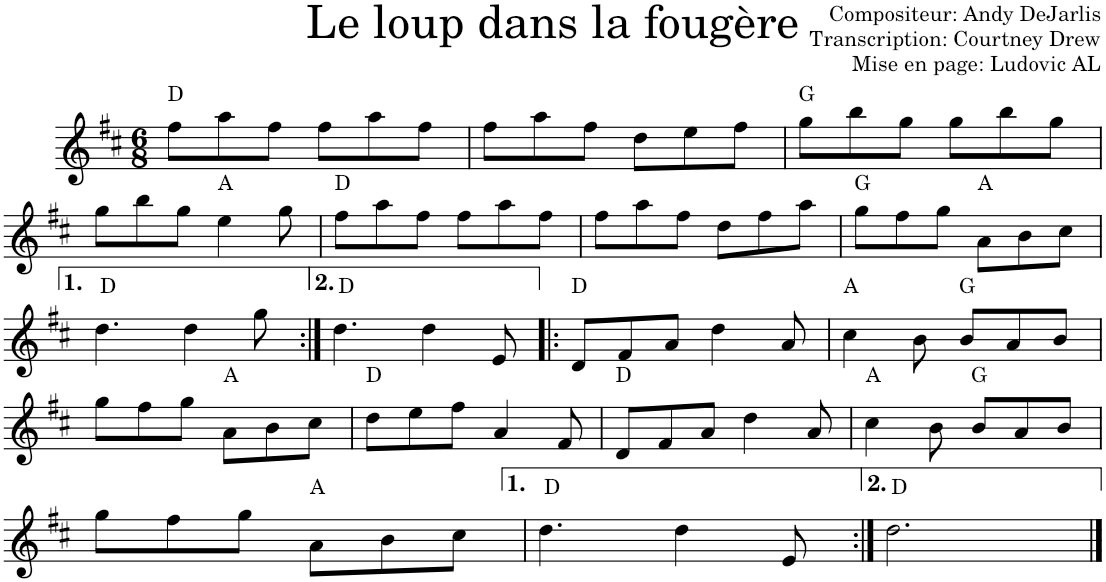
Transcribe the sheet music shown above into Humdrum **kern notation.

**kern	**harte
*part1	*part1
*staff1	*
*I"Voice	*
*I'V	*
*clefG2	*
*k[f#c#]	*
*M6/8	*
=1	=1
8ff#\L	D:maj
8aa\	.
8ff#\J	.
8ff#\L	.
8aa\	.
8ff#\J	.
=2	=2
8ff#\L	.
8aa\	.
8ff#\J	.
8dd\L	.
8ee\	.
8ff#\J	.
=3	=3
8gg\L	G:maj
8bb\	.
8gg\J	.
8gg\L	.
8bb\	.
8gg\J	.
!!LO:LB:g=z
=4	=4
8gg\L	.
8bb\	.
8gg\J	.
4ee\	A:maj
8gg\	.
=5	=5
8ff#\L	D:maj
8aa\	.
8ff#\J	.
8ff#\L	.
8aa\	.
8ff#\J	.
=6	=6
8ff#\L	.
8aa\	.
8ff#\J	.
8dd\L	.
8ff#\	.
8aa\J	.
=7	=7
8gg\L	G:maj
8ff#\	.
8gg\J	.
8a\L	A:maj
8b\	.
8cc#\J	.
!!LO:LB:g=z
=8	=8
4.dd\	D:maj
4dd\	.
8gg\	.
=9:|!	=9:|!
4.dd\	D:maj
4dd\	.
8e/	.
=10!|:	=10!|:
8d/L	D:maj
8f#/	.
8a/J	.
4dd\	.
8a/	.
=11	=11
4cc#\	A:maj
8b\	.
8b/L	G:maj
8a/	.
8b/J	.
!!LO:LB:g=z
=12	=12
8gg\L	.
8ff#\	.
8gg\J	.
8a\L	A:maj
8b\	.
8cc#\J	.
=13	=13
8dd\L	D:maj
8ee\	.
8ff#\J	.
4a/	.
8f#/	.
=14	=14
8d/L	D:maj
8f#/	.
8a/J	.
4dd\	.
8a/	.
=15	=15
4cc#\	A:maj
8b\	.
8b/L	G:maj
8a/	.
8b/J	.
!!LO:LB:g=z
=16	=16
8gg\L	.
8ff#\	.
8gg\J	.
8a\L	A:maj
8b\	.
8cc#\J	.
=17	=17
4.dd\	D:maj
4dd\	.
8e/	.
=18:|!	=18:|!
2.dd\	D:maj
==	==
*-	*-
